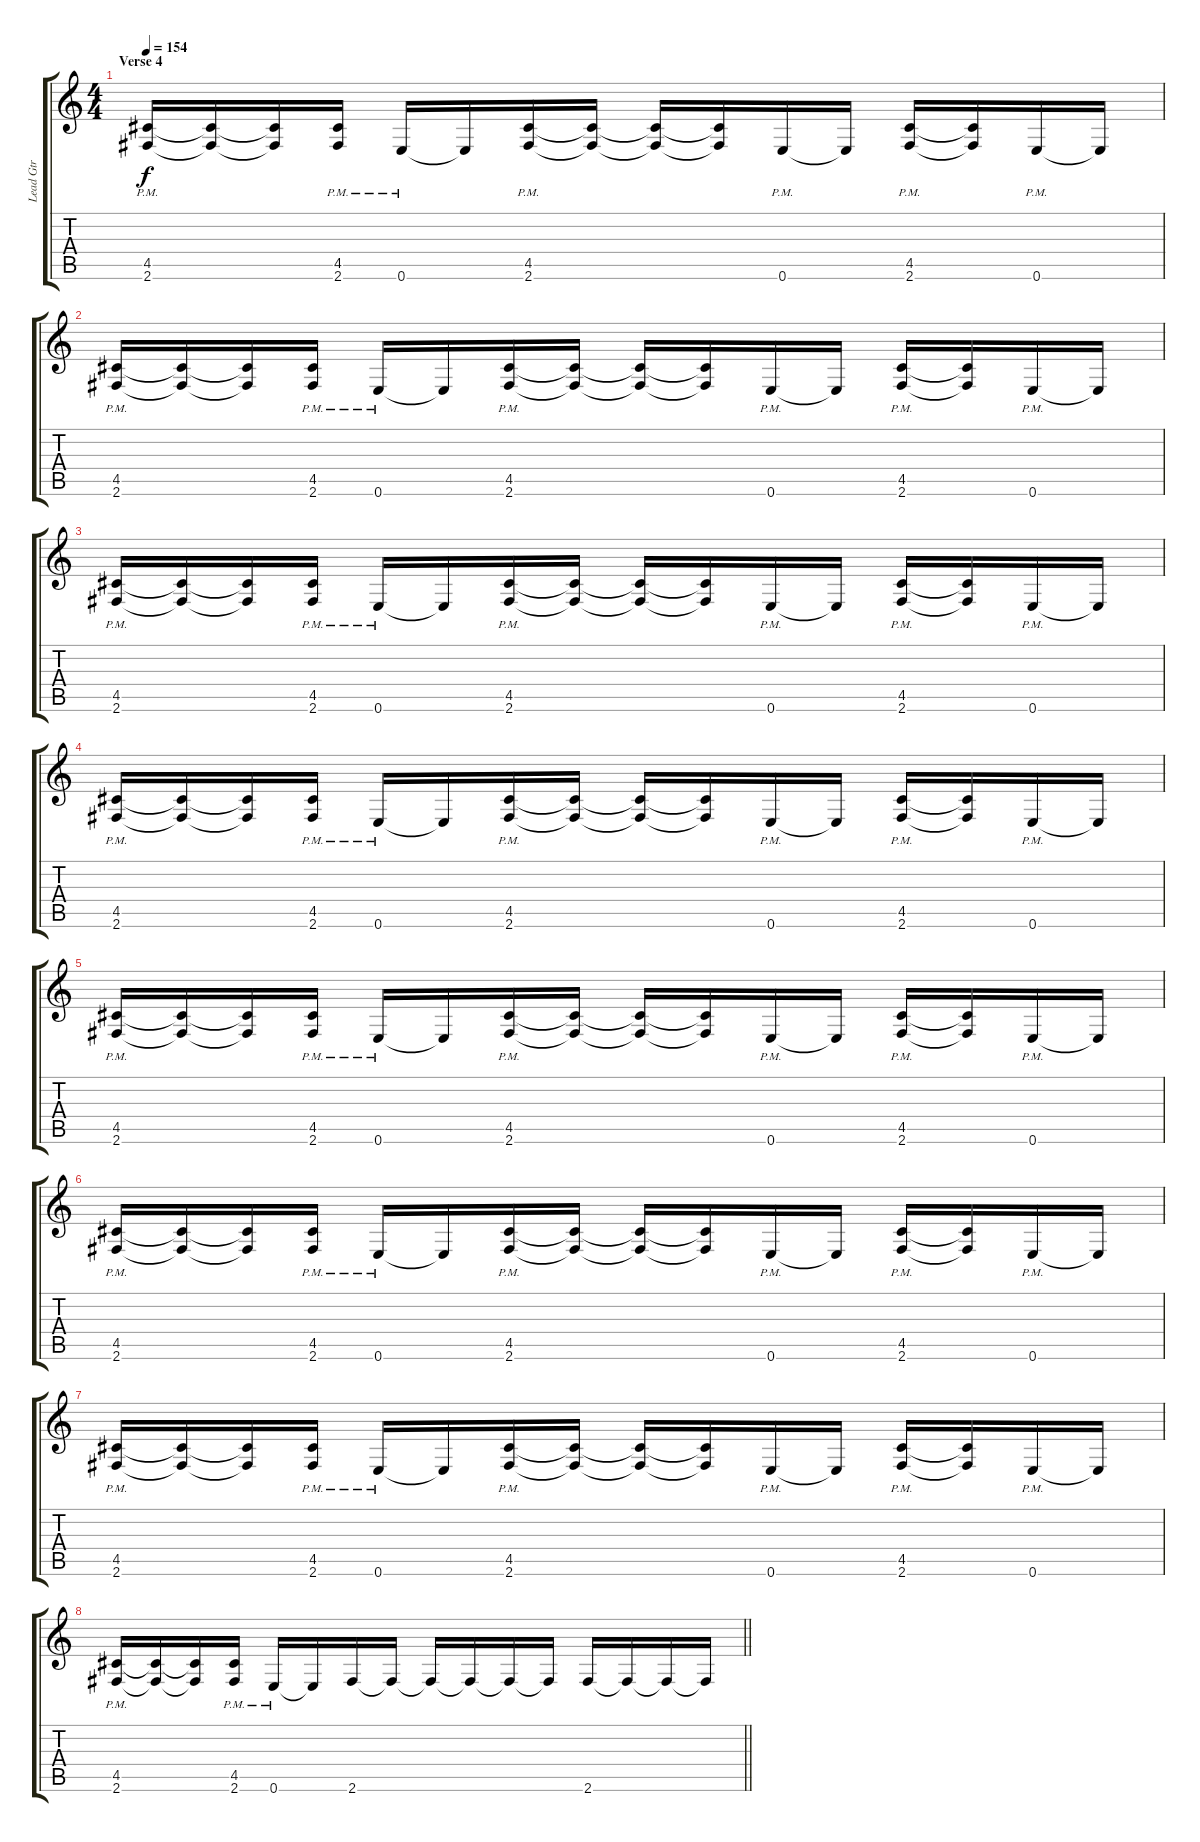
\track ("Lead Gtr" "Lead Gtr") {instrument overdrivenguitar}
\staff {score tabs}
\tuning (E4 B3 G3 D3 A2 E2) {hide}
\ts (4 4)
\section ("" "Verse 4")
\tempo 154
\clef g2
\ks c
(4.5{pm} 2.6{pm}).16{dy f} (4.5{t} 2.6{t}).16 (4.5{t} 2.6{t}).16 (4.5{pm} 2.6{pm}).16 0.6{pm}.16 0.6{t}.16 (4.5{pm} 2.6{pm}).16 (4.5{t} 2.6{t}).16 (4.5{t} 2.6{t}).16 (4.5{t} 2.6{t}).16 0.6{pm}.16 0.6{t}.16 (4.5{pm} 2.6{pm}).16 (4.5{t} 2.6{t}).16 0.6{pm}.16 0.6{t}.16 |
(4.5{pm} 2.6{pm}).16 (4.5{t} 2.6{t}).16 (4.5{t} 2.6{t}).16 (4.5{pm} 2.6{pm}).16 0.6{pm}.16 0.6{t}.16 (4.5{pm} 2.6{pm}).16 (4.5{t} 2.6{t}).16 (4.5{t} 2.6{t}).16 (4.5{t} 2.6{t}).16 0.6{pm}.16 0.6{t}.16 (4.5{pm} 2.6{pm}).16 (4.5{t} 2.6{t}).16 0.6{pm}.16 0.6{t}.16 |
(4.5{pm} 2.6{pm}).16 (4.5{t} 2.6{t}).16 (4.5{t} 2.6{t}).16 (4.5{pm} 2.6{pm}).16 0.6{pm}.16 0.6{t}.16 (4.5{pm} 2.6{pm}).16 (4.5{t} 2.6{t}).16 (4.5{t} 2.6{t}).16 (4.5{t} 2.6{t}).16 0.6{pm}.16 0.6{t}.16 (4.5{pm} 2.6{pm}).16 (4.5{t} 2.6{t}).16 0.6{pm}.16 0.6{t}.16 |
(4.5{pm} 2.6{pm}).16 (4.5{t} 2.6{t}).16 (4.5{t} 2.6{t}).16 (4.5{pm} 2.6{pm}).16 0.6{pm}.16 0.6{t}.16 (4.5{pm} 2.6{pm}).16 (4.5{t} 2.6{t}).16 (4.5{t} 2.6{t}).16 (4.5{t} 2.6{t}).16 0.6{pm}.16 0.6{t}.16 (4.5{pm} 2.6{pm}).16 (4.5{t} 2.6{t}).16 0.6{pm}.16 0.6{t}.16 |
(4.5{pm} 2.6{pm}).16 (4.5{t} 2.6{t}).16 (4.5{t} 2.6{t}).16 (4.5{pm} 2.6{pm}).16 0.6{pm}.16 0.6{t}.16 (4.5{pm} 2.6{pm}).16 (4.5{t} 2.6{t}).16 (4.5{t} 2.6{t}).16 (4.5{t} 2.6{t}).16 0.6{pm}.16 0.6{t}.16 (4.5{pm} 2.6{pm}).16 (4.5{t} 2.6{t}).16 0.6{pm}.16 0.6{t}.16 |
(4.5{pm} 2.6{pm}).16 (4.5{t} 2.6{t}).16 (4.5{t} 2.6{t}).16 (4.5{pm} 2.6{pm}).16 0.6{pm}.16 0.6{t}.16 (4.5{pm} 2.6{pm}).16 (4.5{t} 2.6{t}).16 (4.5{t} 2.6{t}).16 (4.5{t} 2.6{t}).16 0.6{pm}.16 0.6{t}.16 (4.5{pm} 2.6{pm}).16 (4.5{t} 2.6{t}).16 0.6{pm}.16 0.6{t}.16 |
(4.5{pm} 2.6{pm}).16 (4.5{t} 2.6{t}).16 (4.5{t} 2.6{t}).16 (4.5{pm} 2.6{pm}).16 0.6{pm}.16 0.6{t}.16 (4.5{pm} 2.6{pm}).16 (4.5{t} 2.6{t}).16 (4.5{t} 2.6{t}).16 (4.5{t} 2.6{t}).16 0.6{pm}.16 0.6{t}.16 (4.5{pm} 2.6{pm}).16 (4.5{t} 2.6{t}).16 0.6{pm}.16 0.6{t}.16 |
\barLineRight lightlight
(4.5{pm} 2.6{pm}).16 (4.5{t} 2.6{t}).16 (4.5{t} 2.6{t}).16 (4.5{pm} 2.6{pm}).16 0.6{pm}.16 0.6{t}.16 2.6.16 2.6{t}.16 2.6{t}.16 2.6{t}.16 2.6{t}.16 2.6{t}.16 2.6.16 2.6{t}.16 2.6{t}.16 2.6{t}.16
